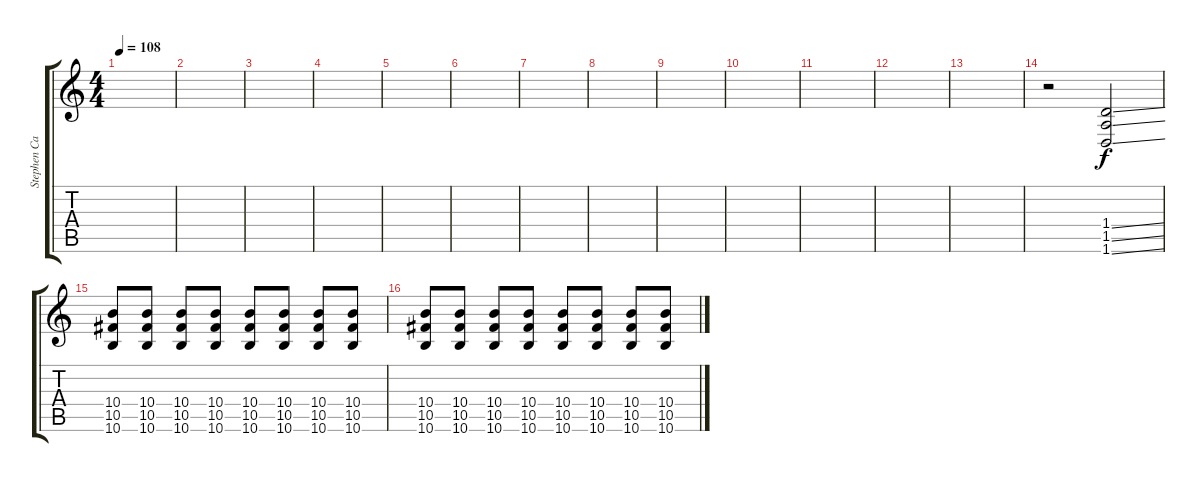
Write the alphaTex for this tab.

\track ("Stephen Carpenter Disorted 2" "Stephen Ca") {instrument distortionguitar}
\staff {score tabs}
\tuning (Eb4 Bb3 Gb3 Db3 Ab2 Db2) {hide}
\ts (4 4)
\tempo 108
\clef g2
\ks c
|
|
|
|
|
|
|
|
|
|
|
|
|
r.2 (1.4{ss} 1.5{ss} 1.6{ss}).2 |
(10.4 10.5 10.6).8 (10.4 10.5 10.6).8 (10.4 10.5 10.6).8 (10.4 10.5 10.6).8 (10.4 10.5 10.6).8 (10.4 10.5 10.6).8 (10.4 10.5 10.6).8 (10.4 10.5 10.6).8 |
(10.4 10.5 10.6).8 (10.4 10.5 10.6).8 (10.4 10.5 10.6).8 (10.4 10.5 10.6).8 (10.4 10.5 10.6).8 (10.4 10.5 10.6).8 (10.4 10.5 10.6).8 (10.4 10.5 10.6).8
